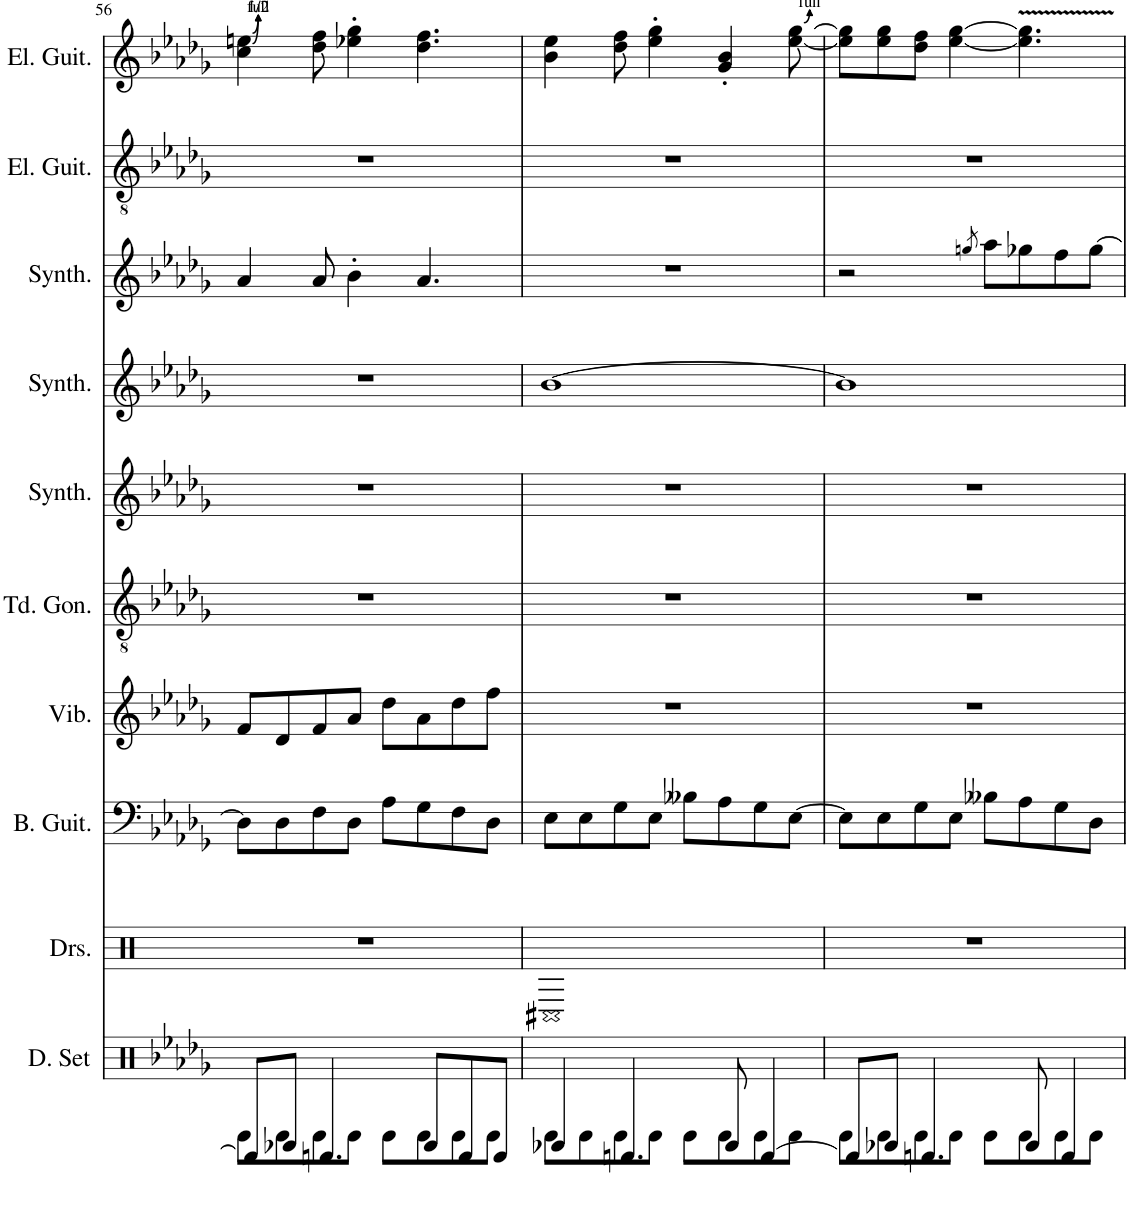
**kern	**kern	**kern	**kern	**kern	**kern	**kern	**kern	**kern	**kern
*part10	*part9	*part8	*part7	*part6	*part5	*part4	*part3	*part2	*part1
*staff10	*staff9	*staff8	*staff7	*staff6	*staff5	*staff4	*staff3	*staff2	*staff1
*I"ドラムセット	*I"Drumset	*I"Bass Guitar	*I"ビブラフォン	*I"チューンドゴング	*I"正弦波	*I"ストリング シンセサイザー	*I"ブラス シンセサイザー	*I"エレキギター	*I"エレキギター
*	*I'Drs.	*I'B. Guit.	*	*	*	*	*	*	*
!!LO:PB:g=z
*clefX	*clefX	*clefF4	*clefG2	*clefGv2	*clefG2	*clefG2	*clefG2	*clefGv2	*clefG2
*	*	*Trd7c12	*	*	*	*	*	*	*
*k[b-e-a-d-g-]	*k[]	*k[b-e-a-d-g-]	*k[b-e-a-d-g-]	*k[b-e-a-d-g-]	*k[b-e-a-d-g-]	*k[b-e-a-d-g-]	*k[b-e-a-d-g-]	*k[b-e-a-d-g-]	*k[b-e-a-d-g-]
*M4/4	*M4/4	*M4/4	*M4/4	*M4/4	*M4/4	*M4/4	*M4/4	*M4/4	*M4/4
=56	=56	=56	=56	=56	=56	=56	=56	=56	=56
*^	*	*	*	*	*	*	*	*	*
8DD/L]	8AA\L	1r	8D-\L]	8f/L	1r	1r	1r	4a-/	1r	4cc\ 4een\
8FF-X/J	8AA\	.	8D-\	8d-/	.	.	.	.	.	.
4.DDn/	8AA\	.	8F\	8f/	.	.	.	8a-/	.	8dd-\ 8ff\
.	8AA\J	.	8D-\J	8a-/J	.	.	.	4b-'\	.	4ee-X\' 4gg-\'
.	8AA\L	.	8A-\L	8dd-\L	.	.	.	.	.	.
8FF/L	8AA\	.	8G-\	8a-\	.	.	.	4.a-/	.	4.dd-\ 4.ff\
8DD/	8AA\	.	8F\	8dd-\	.	.	.	.	.	.
8DD/J	8AA\J	.	8D-\J	8ff\J	.	.	.	.	.	.
=57	=57	=57	=57	=57	=57	=57	=57	=57	=57	=57
4FF-X/	8AA\L	1C#X	8E-\L	1r	1r	1r	[1b-	1r	1r	4b-\ 4ee-\
.	8AA\	.	8E-\	.	.	.	.	.	.	.
4.DDn/	8AA\	.	8G-\	.	.	.	.	.	.	8dd-\ 8ff\
.	8AA\J	.	8E-\J	.	.	.	.	.	.	4ee-\' 4gg-\'
.	8AA\L	.	8B--X\L	.	.	.	.	.	.	.
8FF/	8AA\	.	8A-\	.	.	.	.	.	.	4g-/' 4b-/'
[4DD/	8AA\	.	8G-\	.	.	.	.	.	.	.
.	8AA\J	.	[8E-\J	.	.	.	.	.	.	[8ee-\ [8gg-\
=58	=58	=58	=58	=58	=58	=58	=58	=58	=58	=58
8DD/L]	8AA\L	1r	8E-\L]	1r	1r	1r	1b-]	2r	1r	8ee-\] 8gg-\]L
8FF-X/J	8AA\	.	8E-\	.	.	.	.	.	.	8ee-\ 8gg-\
4.DDn/	8AA\	.	8G-\	.	.	.	.	.	.	8dd-\ 8ff\J
.	8AA\J	.	8E-\J	.	.	.	.	.	.	[4ee-\ [4gg-\
.	.	.	.	.	.	.	.	8qggn/	.	.
.	8AA\L	.	8B--X\L	.	.	.	.	8aa-\L	.	.
8FF/	8AA\	.	8A-\	.	.	.	.	8gg-X\	.	4.ee-\] 4.gg-\]
4DD/	8AA\	.	8G-\	.	.	.	.	8ff\	.	.
.	8AA\J	.	8D-\J	.	.	.	.	[8gg-\J	.	.
*v	*v	*	*	*	*	*	*	*	*	*
=	=	=	=	=	=	=	=	=	=
*-	*-	*-	*-	*-	*-	*-	*-	*-	*-
